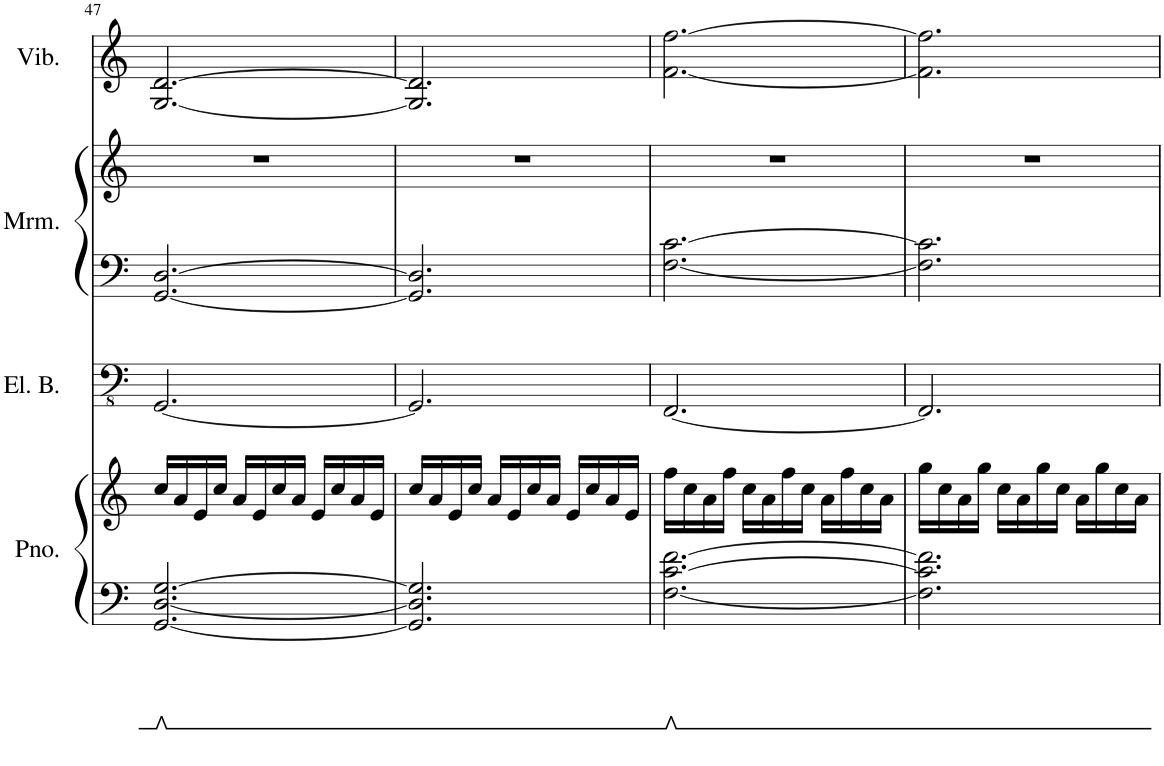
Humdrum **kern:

**kern	**kern	**kern	**kern	**kern
*part4	*part4	*part3	*part2	*part1
*staff5	*staff4	*staff3	*staff2	*staff1
*I"Piano	*	*I"Electric Bass	*I"Marimba	*I"Vibraphone
*I'Pno.	*	*I'El. B.	*I'Mrm.	*I'Vib.
!!LO:PB:g=z
*clefF4	*clefG2	*clefFv4	*clefF4	*clefG2
*k[]	*k[]	*k[]	*k[]	*k[]
*M3/4	*M3/4	*M3/4	*M3/4	*M3/4
=47	=47	=47	=47	=47
[2.GG/ [2.D/ [2.G/	16cc/LL	[2.GGG/	[2.GG/ [2.D/	[2.G/ [2.d/
.	16a/	.	.	.
.	16e/	.	.	.
.	16cc/JJ	.	.	.
.	16a/LL	.	.	.
.	16e/	.	.	.
.	16cc/	.	.	.
.	16a/JJ	.	.	.
.	16e/LL	.	.	.
.	16cc/	.	.	.
.	16a/	.	.	.
.	16e/JJ	.	.	.
=48	=48	=48	=48	=48
2.GG/] 2.D/] 2.G/]	16cc/LL	2.GGG/]	2.GG/] 2.D/]	2.G/] 2.d/]
.	16a/	.	.	.
.	16e/	.	.	.
.	16cc/JJ	.	.	.
.	16a/LL	.	.	.
.	16e/	.	.	.
.	16cc/	.	.	.
.	16a/JJ	.	.	.
.	16e/LL	.	.	.
.	16cc/	.	.	.
.	16a/	.	.	.
.	16e/JJ	.	.	.
=49	=49	=49	=49	=49
[2.F\ [2.c\ [2.f\	16ff\LL	[2.FFF/	[2.F\ [2.c\	[2.f\ [2.ff\
.	16cc\	.	.	.
.	16a\	.	.	.
.	16ff\JJ	.	.	.
.	16cc\LL	.	.	.
.	16a\	.	.	.
.	16ff\	.	.	.
.	16cc\JJ	.	.	.
.	16a\LL	.	.	.
.	16ff\	.	.	.
.	16cc\	.	.	.
.	16a\JJ	.	.	.
=50	=50	=50	=50	=50
2.F\] 2.c\] 2.f\]	16gg\LL	2.FFF/]	2.F\] 2.c\]	2.f\] 2.ff\]
.	16cc\	.	.	.
.	16a\	.	.	.
.	16gg\JJ	.	.	.
.	16cc\LL	.	.	.
.	16a\	.	.	.
.	16gg\	.	.	.
.	16cc\JJ	.	.	.
.	16a\LL	.	.	.
.	16gg\	.	.	.
.	16cc\	.	.	.
.	16a\JJ	.	.	.
=	=	=	=	=
*-	*-	*-	*-	*-
